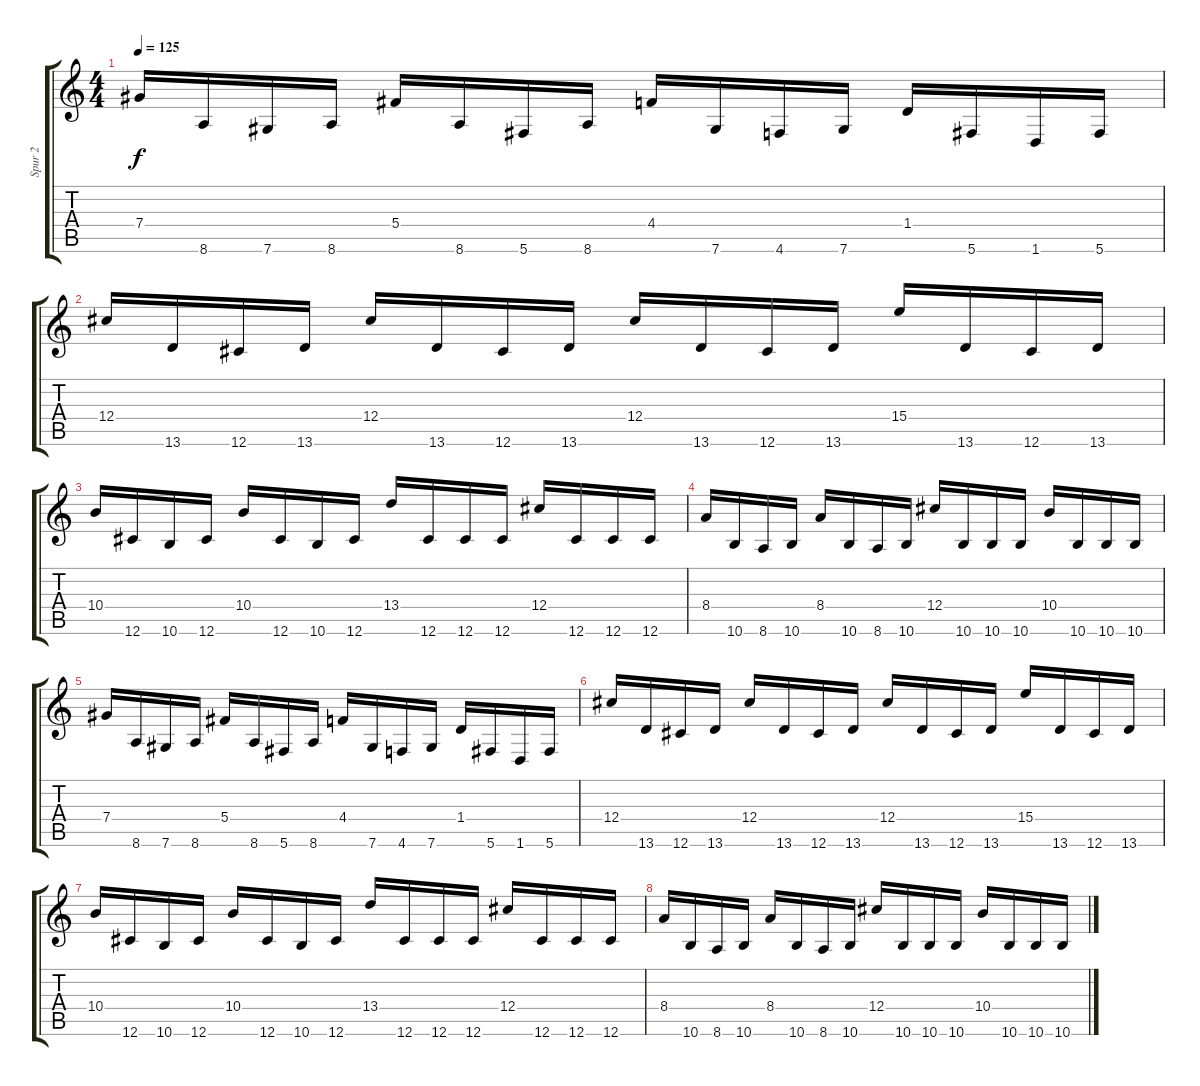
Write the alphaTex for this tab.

\track ("Spur 2" "Spur 2") {instrument distortionguitar}
\staff {score tabs}
\tuning (Eb4 Bb3 Gb3 Db3 Ab2 Db2) {hide}
\ts (4 4)
\tempo 125
\clef g2
\ks c
7.4.16{dy f} 8.6.16 7.6.16 8.6.16 5.4.16 8.6.16 5.6.16 8.6.16 4.4.16 7.6.16 4.6.16 7.6.16 1.4.16 5.6.16 1.6.16 5.6.16 |
12.4.16 13.6.16 12.6.16 13.6.16 12.4.16 13.6.16 12.6.16 13.6.16 12.4.16 13.6.16 12.6.16 13.6.16 15.4.16 13.6.16 12.6.16 13.6.16 |
10.4.16 12.6.16 10.6.16 12.6.16 10.4.16 12.6.16 10.6.16 12.6.16 13.4.16 12.6.16 12.6.16 12.6.16 12.4.16 12.6.16 12.6.16 12.6.16 |
8.4.16 10.6.16 8.6.16 10.6.16 8.4.16 10.6.16 8.6.16 10.6.16 12.4.16 10.6.16 10.6.16 10.6.16 10.4.16 10.6.16 10.6.16 10.6.16 |
7.4.16 8.6.16 7.6.16 8.6.16 5.4.16 8.6.16 5.6.16 8.6.16 4.4.16 7.6.16 4.6.16 7.6.16 1.4.16 5.6.16 1.6.16 5.6.16 |
12.4.16 13.6.16 12.6.16 13.6.16 12.4.16 13.6.16 12.6.16 13.6.16 12.4.16 13.6.16 12.6.16 13.6.16 15.4.16 13.6.16 12.6.16 13.6.16 |
10.4.16 12.6.16 10.6.16 12.6.16 10.4.16 12.6.16 10.6.16 12.6.16 13.4.16 12.6.16 12.6.16 12.6.16 12.4.16 12.6.16 12.6.16 12.6.16 |
8.4.16 10.6.16 8.6.16 10.6.16 8.4.16 10.6.16 8.6.16 10.6.16 12.4.16 10.6.16 10.6.16 10.6.16 10.4.16 10.6.16 10.6.16 10.6.16
